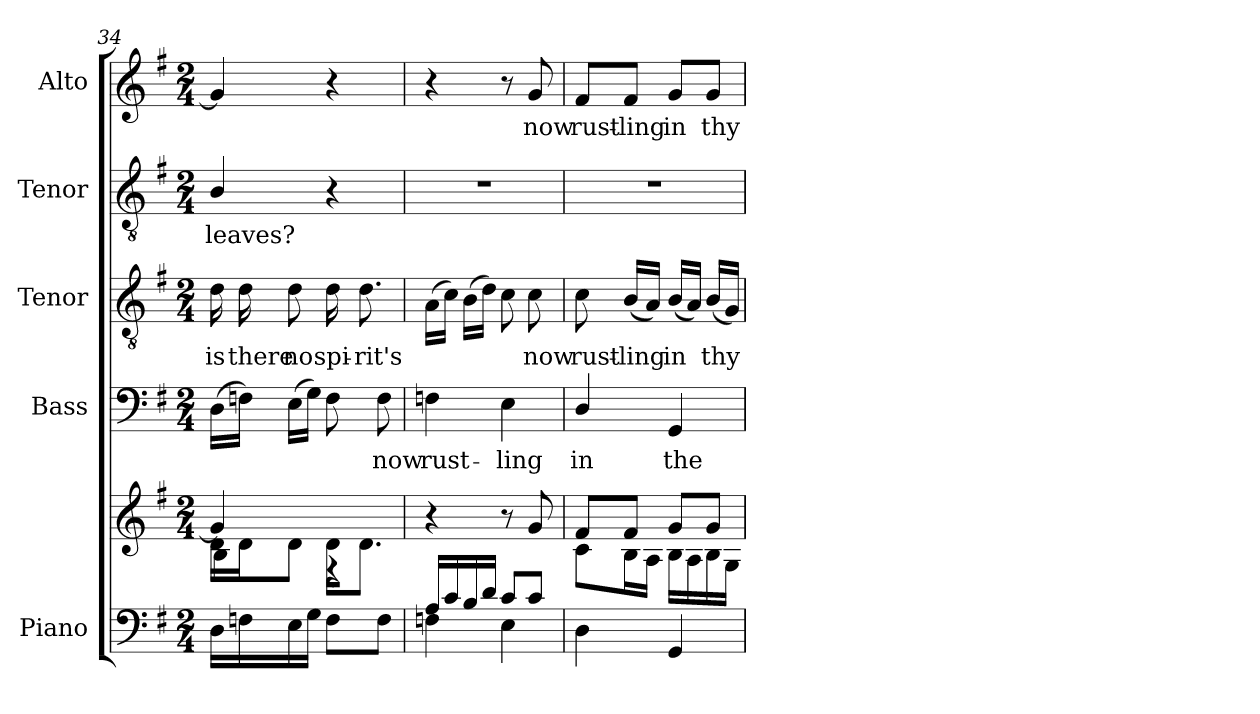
**kern	**kern	**kern	**text	**kern	**text	**kern	**text	**kern	**text
*part5	*part5	*part4	*part4	*part3	*part3	*part2	*part2	*part1	*part1
*staff6	*staff5	*staff4	*staff4	*staff3	*staff3	*staff2	*staff2	*staff1	*staff1
*I"Piano	*	*I"Bass	*	*I"Tenor	*	*I"Tenor	*	*I"Alto	*
*I'Pno.	*	*I'B.	*	*I'T.	*	*I'T.	*	*I'A.	*
*clefF4	*clefG2	*clefF4	*	*clefGv2	*	*clefGv2	*	*clefG2	*
*	*	*	*	*ITrd7c12	*	*ITrd7c12	*	*	*
*k[f#]	*k[f#]	*k[f#]	*	*k[f#]	*	*k[f#]	*	*k[f#]	*
*G:	*G:	*G:	*	*G:	*	*G:	*	*G:	*
*M2/4	*M2/4	*M2/4	*	*M2/4	*	*M2/4	*	*M2/4	*
=34	=34	=34	=34	=34	=34	=34	=34	=34	=34
*	*^	*	*	*	*	*	*	*	*
*	*	*^	*	*	*	*	*	*	*	*
!	!	!	!	!	!	!	!LO:LY:b:color=#000000	!	!	!	!
!	!	!	!	!	!	!	!	!	!LO:LY:b:color=#000000	!	!
16Di\LL	4gi/]	16di\LL	4Bi\	(16Di\LL	.	16Di\	is	4BBi/	leaves?	4gi/]	.
!	!	!	!	!	!	!	!LO:LY:b:color=#000000	!	!	!	!
16Fni\	.	16di\J	.	16Fni\JJ)	.	16Di\	there	.	.	.	.
!	!	!	!	!	!	!	!LO:LY:b:color=#000000	!	!	!	!
16Ei\	.	8di\J	.	(16Ei\LL	.	8Di\	no	.	.	.	.
16Gi\JJ	.	.	.	16Gi\JJ)	.	.	.	.	.	.	.
!	!	!	!	!	!	!	!LO:LY:b:color=#000000	!	!	!	!
8Fi\L	4ryy	16di\KL	4r	8Fi\	.	16Di\	spi-	4r	.	4r	.
!	!	!	!	!	!	!	!LO:LY:b:color=#000000	!	!	!	!
.	.	8.di\J	.	.	.	8.Di\	-rit's	.	.	.	.
!	!	!	!	!	!LO:LY:b:color=#000000	!	!	!	!	!	!
8Fi\J	.	.	.	8Fi\	now	.	.	.	.	.	.
*	*v	*v	*v	*	*	*	*	*	*	*	*
=35	=35	=35	=35	=35	=35	=35	=35	=35	=35
*^	*	*	*	*	*	*	*	*	*
!	!	!	!	!LO:LY:b:color=#000000	!	!	!LO:N:vis=1	!	!	!
16Ai/LL	4Fni\	4r	4Fni\	rust-	(16AAi\LL	.	2r	.	4r	.
16ci/	.	.	.	.	16Ci\JJ)	.	.	.	.	.
16Bi/	.	.	.	.	(16BBi\LL	.	.	.	.	.
16di/JJ	.	.	.	.	16Di\JJ)	.	.	.	.	.
!	!	!	!	!LO:LY:b:color=#000000	!	!	!	!	!	!
8ci/L	4Ei\	8r	4Ei\	-ling	8Ci\	.	.	.	8r	.
!	!	!	!	!	!	!LO:LY:b:color=#000000	!	!	!	!
!	!	!	!	!	!	!	!	!	!	!LO:LY:b:color=#000000
8ci/J	.	8gi/	.	.	8Ci\	now	.	.	8gi/	now
*v	*v	*	*	*	*	*	*	*	*	*
=36	=36	=36	=36	=36	=36	=36	=36	=36	=36
*	*^	*	*	*	*	*	*	*	*
!	!	!	!	!LO:LY:b:color=#000000	!	!	!	!	!	!
!	!	!	!	!	!	!LO:LY:b:color=#000000	!LO:N:vis=1	!	!	!
!	!	!	!	!	!	!	!	!	!	!LO:LY:b:color=#000000
4Di\	8f#i/L	8ci\L	4Di/	in	8Ci\	rust-	2r	.	8f#i/L	rust-
!	!	!	!	!	!	!LO:LY:b:color=#000000	!	!	!	!
!	!	!	!	!	!	!	!	!	!	!LO:LY:b:color=#000000
.	8f#i/J	16Bi\L	.	.	(16BBi/LL	-ling	.	.	8f#i/J	-ling
.	.	16Ai\JJ	.	.	16AAi/JJ)	.	.	.	.	.
!	!	!	!	!LO:LY:b:color=#000000	!	!	!	!	!	!
!	!	!	!	!	!	!LO:LY:b:color=#000000	!	!	!	!
!	!	!	!	!	!	!	!	!	!	!LO:LY:b:color=#000000
4GGi/	8gi/L	16Bi\LL	4GGi/	the	(16BBi/LL	in	.	.	8gi/L	in
.	.	16Ai\	.	.	16AAi/JJ)	.	.	.	.	.
!	!	!	!	!	!	!LO:LY:b:color=#000000	!	!	!	!
!	!	!	!	!	!	!	!	!	!	!LO:LY:b:color=#000000
.	8gi/J	16Bi\	.	.	(16BBi/LL	thy	.	.	8gi/J	thy
.	.	16Gi\JJ	.	.	16GGi/JJ)	.	.	.	.	.
*	*v	*v	*	*	*	*	*	*	*	*
=	=	=	=	=	=	=	=	=	=
*-	*-	*-	*-	*-	*-	*-	*-	*-	*-
